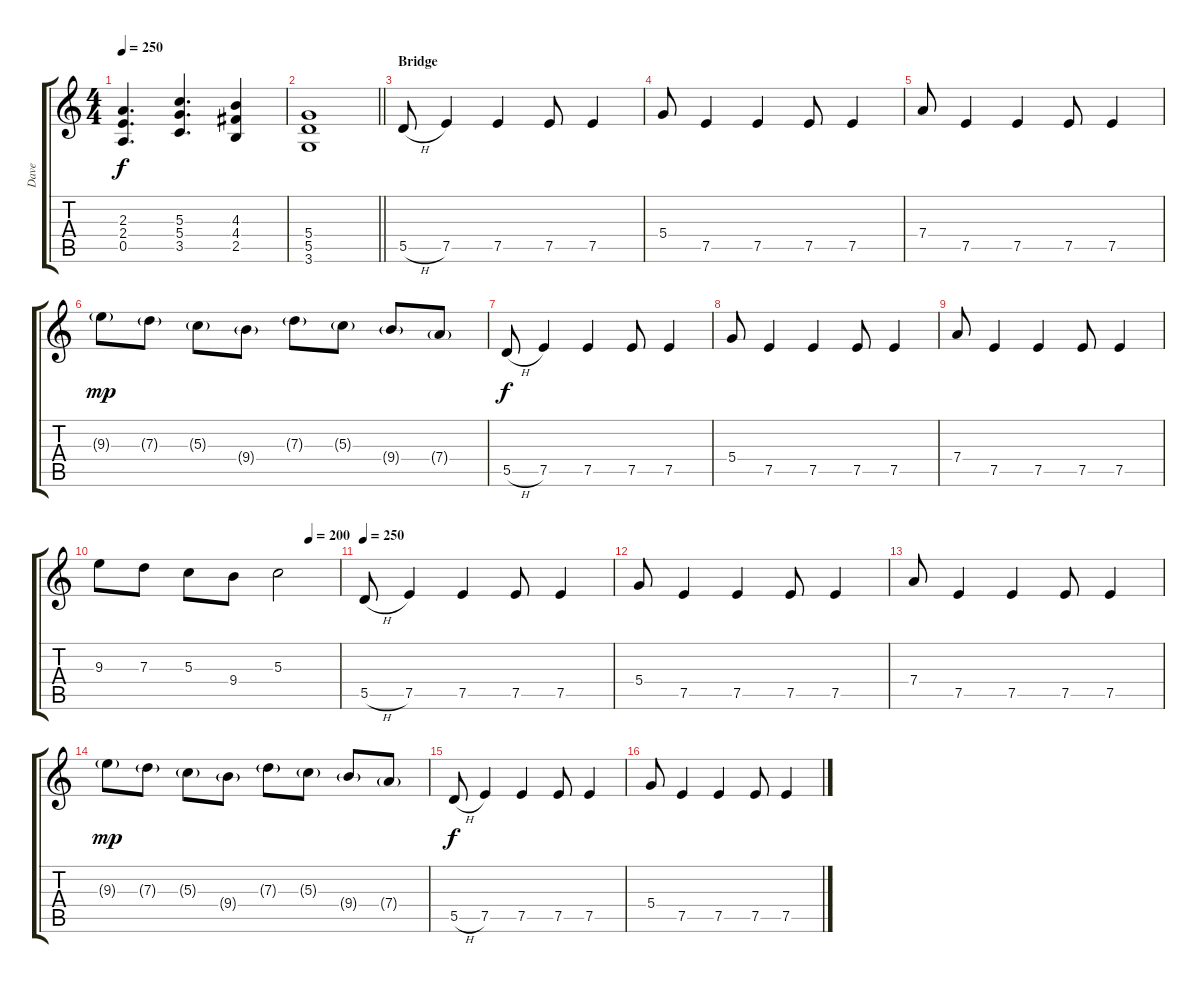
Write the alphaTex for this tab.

\track ("Dave" "Dave") {instrument distortionguitar}
\staff {score tabs}
\tuning (E4 B3 G3 D3 A2 E2) {hide}
\ts (4 4)
\tempo 250
\clef g2
\ks c
(2.3 2.4 0.5).4{d dy f} (5.3 5.4 3.5).4{d} (4.3 4.4 2.5).4 |
\barLineRight lightlight
(5.4 5.5 3.6).1 |
\section ("" "Bridge")
5.5{h}.8 7.5.4 7.5.4 7.5.8 7.5.4 |
5.4.8 7.5.4 7.5.4 7.5.8 7.5.4 |
7.4.8 7.5.4 7.5.4 7.5.8 7.5.4 |
9.3{g}.8{dy mp} 7.3{g}.8 5.3{g}.8 9.4{g}.8 7.3{g}.8 5.3{g}.8 9.4{g}.8 7.4{g}.8 |
5.5{h}.8{dy f} 7.5.4 7.5.4 7.5.8 7.5.4 |
5.4.8 7.5.4 7.5.4 7.5.8 7.5.4 |
7.4.8 7.5.4 7.5.4 7.5.8 7.5.4 |
\tempo (200 0.875)
9.3.8 7.3.8 5.3.8 9.4.8 5.3.2 |
\tempo 250
5.5{h}.8 7.5.4 7.5.4 7.5.8 7.5.4 |
5.4.8 7.5.4 7.5.4 7.5.8 7.5.4 |
7.4.8 7.5.4 7.5.4 7.5.8 7.5.4 |
9.3{g}.8{dy mp} 7.3{g}.8 5.3{g}.8 9.4{g}.8 7.3{g}.8 5.3{g}.8 9.4{g}.8 7.4{g}.8 |
5.5{h}.8{dy f} 7.5.4 7.5.4 7.5.8 7.5.4 |
5.4.8 7.5.4 7.5.4 7.5.8 7.5.4
